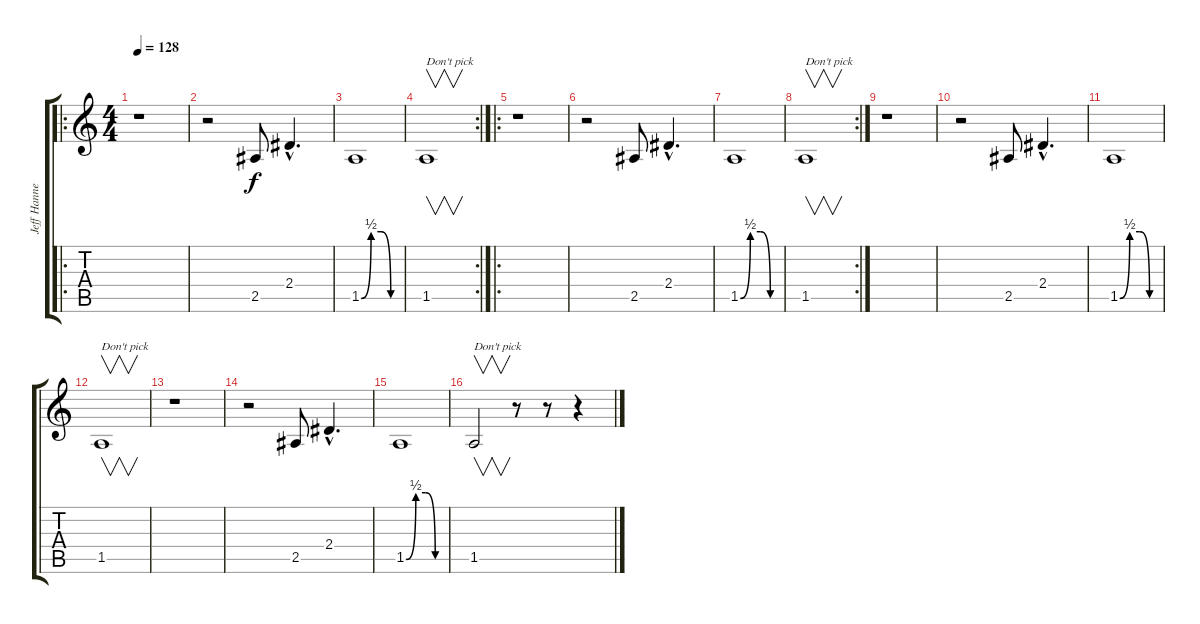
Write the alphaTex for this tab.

\track ("Jeff Hanneman" "Jeff Hanne") {instrument distortionguitar}
\staff {score tabs}
\tuning (Eb4 Bb3 Gb3 Db3 Ab2 Eb2) {hide}
\ro
\ts (4 4)
\tempo 128
\clef g2
\ks c
r.1{dy f instrument distortionguitar} |
r.2 2.5.8 2.4{hac}.4{d} |
1.5{be (custom 0 0 15 2 30 2 45 0 60 0)}.1 |
\rc 2
1.5.1{v txt "Don't pick"} |
\ro
r.1 |
r.2 2.5.8 2.4{hac}.4{d} |
1.5{be (custom 0 0 15 2 30 2 45 0 60 0)}.1 |
\rc 2
1.5.1{v txt "Don't pick"} |
r.1 |
r.2 2.5.8 2.4{hac}.4{d} |
1.5{be (custom 0 0 15 2 30 2 45 0 60 0)}.1 |
1.5.1{v txt "Don't pick"} |
r.1 |
r.2 2.5.8 2.4{hac}.4{d} |
1.5{be (custom 0 0 15 2 30 2 45 0 60 0)}.1 |
1.5.2{v txt "Don't pick"} r.8 r.8 r.4
